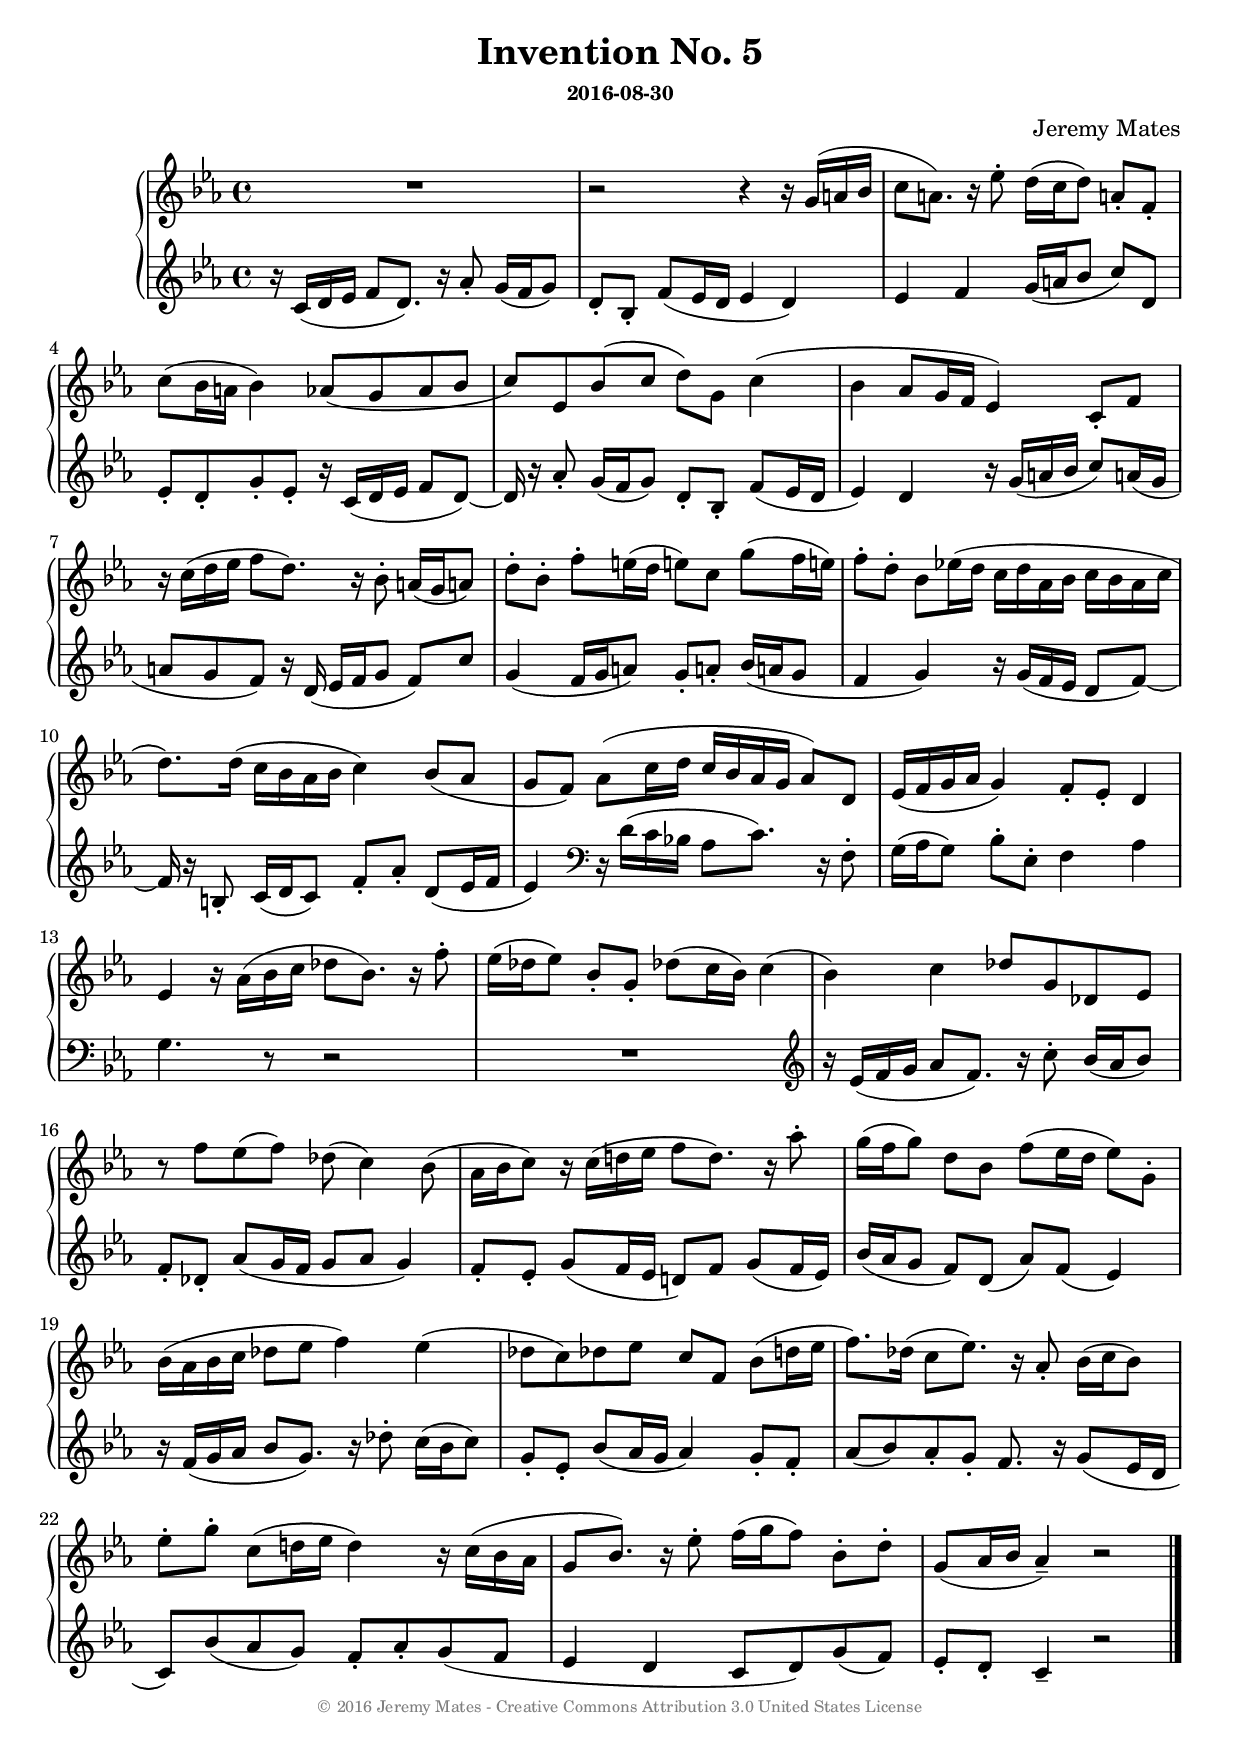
%%%%%%%%%%%%%%%%%%%%%%%%%%%%%%%%%%%%%%%%%%%%%%%%%%%%%%%%%%%%%%%%%%%%%%%%
%
% LilyPond engraving system - http://www.lilypond.org/

\version "2.18.2"
%
% Copyright (C) 2008 NICTA
% Author: Peter Chubb <peter.chubb AT nicta.com.au>
%
%
%  This program is free software; you can redistribute it and/or modify
%  it under the terms of the GNU General Public License, version 2,
%  as published by the Free Software Foundation.
%
%  This program is distributed in the hope that it will be useful,
%  but WITHOUT ANY WARRANTY; without even the implied warranty of
%  MERCHANTABILITY or FITNESS FOR A PARTICULAR PURPOSE.
%  See the GNU General Public License for more details.  It is
%  available in the Lilypond source tree, or at
%  http://www.gnu.org/licenses/old-licenses/gpl-2.0.html
%
% This script tries to make MIDI output from LilyPond a little more realistic.
% It tries to take articulations (slurs, staccato) into account, by 
% replacing notes  with sequential music of suitably time-scaled note plus 
% skip.
%
% It also tries to unfold trills turns etc., and take rallentendo 
% and accelerando into account.
%
% As my scheme knowledge is poor (I was teaching myself as I went), there 
% is much scope for improvement.

%
%%%USAGE
% In the \score section do:
%  \unfoldRepeats \articulate <<
%	all the rest of the score
% >>
% or use the lilywrap script.
%
% TO DO (prioritised, the ones that'll make the most difference first)
%
% * Dynamics.  
%   * Fix quantisation for dynamics on single note (replace note 
%     with tied 128th notes?) -- started, needs work.
%   * Make \fp do the right thing (loud start, then quiet).
%
% * Inegalite.  Notes on-beat steal time from notes off-beat.  
%   Degree of stealing is a parameter: from 1.0 (straight) 
%   to 1.5 (extreme swing).  Also fix tenuto to use this.
%
% * add accel (to match rall), and molto rall. I've never seen 
%   molto accel but some composer somewhere has probably used it.
%
% * Fermata, and Fermata Lunga
% * Add more synonyms for accel and rall: rit ritard stringendo 
%
% * Phrasing.
%   * Rall at end of piece
%   * Very slight accel into a phrase, rall out of it.
%   * Dynamics during a phrase????  unclear how these should be in 
%     the general case
%
% * Trill algorithm needs work.
%
% * Cope with more ornaments/articulations.
%    mordents, inverted-turns, etc.
%   -- accent needs better control of dynamics.
%   -- Articulations: mezzo-staccato, staccatissimo, portato.
%   -- Handling of generic ornaments (in lily, `\stopped'; in 
%		most early music:  ornament this note (trill, turn 
%		or mordent as the player wishes))
% * Automatic gruppetto at end of trill; better handling of 
%      initial/final grace notes on trill
% * Automatic ornaments.
%   * Spot cadences and ornament
%   * Look for quaver-dotted note for trills, for example.  
%   * Fill in steps. (Needs lookahead/lookbehind.)
% * `afterturn' -- a turn after the start of a note.
% * accidentals for trills and turns

#(use-modules (ice-9 debug))
#(use-modules (scm display-lily))

% PARAMETERS
% How much to compress notes marked Staccato.  CPE Bach says `as short as 
% may conveniently be played, as if the keys were too hot to touch'.  
% Most modern sources say 1/2 the notated length of a note.
#(define ac:staccatoFactor '(1 . 2)) 

% And tenuto (if we ever implement time stealing, this should be >1.0)
#(define ac:tenutoFactor '(1 . 1))

% How much to articulate normal notes.  CPE Bach says 1/2 (and 
% staccato should be `as short as may conveniently be played') but this 
% sounds too short for modern music.  7/8 sounds about right.
% DBG fiddling with this
#(define ac:normalFactor '(7 . 8))

% How much to slow down for a rall. or a poco rall.
% (or speed up for accel or poco accel)
#(define ac:rallFactor (ly:make-moment 60 100)) % 40% slowdown
#(define ac:pocoRallFactor (ly:make-moment 90 100)) % 10% slowdown

% The absolute time for a twiddle in a trill, in minutes.
% Start with 1/4 seconds == 1/240 minutes
#(define ac:maxTwiddleTime (ly:make-moment 1 240))


% Internal variables, don't touch.
% (should probably be part of a context somehow)

% Whether to slur, or not
#(define ac:inSlur #f)
#(define ac:inPhrasingSlur #f)

% Whether the current noteevent is in a trill spanner
#(define ac:inTrill #f)

% assume start in C major.  Key change events override this.
% Could get from context, but don't know how.
#(define ac:current-key (make-music
          'KeyChangeEvent
          'tonic
          (ly:make-pitch -1 0 0)
          'pitch-alist
          (list (cons 0 0)
                (cons 1 0)
                (cons 2 0)
                (cons 3 0)
                (cons 4 0)
                (cons 5 0)
                (cons 6 0))))


#(define ac:currentTempo (ly:make-moment 15 1)) % 4 = 60, measured wholes per minute
#(define ac:lastTempo ac:currentTempo) % for 'a tempo' or 'tempo I'

% The duration of the current note.  Start at a crotchet 
% for no good reason.
#(define ac:currentDuration (ly:make-duration 2 0 1 1)) 

% Debugging: display a moment plus some text.
% Returns its moment argument so can be used in-line.
#(define (display-moment  text m)
  (display text)
  (display (list (ly:moment-main-numerator m) "/" (ly:moment-main-denominator m)))
  m
)

% Track tempo (and maybe later, other context properties)
% as they change.  Needs to better cope with saving only Tempo I,
% otherwise a tempo goes back to the tempo before the last change.
#(define (ac:adjust-props sym music)
  (case sym
   ((tempoWholesPerMinute)
    (set! ac:currentTempo (ly:music-property music 'value))
    (set! ac:lastTempo ac:currentTempo)
  )))

% Raise note one step in the current diatonic scale.
#(define (ac:up note)
  (let* ((pitch (ly:music-property note 'pitch))
	 (notename (ly:pitch-notename pitch))
	 (new-notename (if (eq? notename 6) 0 (+ 1 notename)))
	 (alterations (ly:music-property ac:current-key 'pitch-alist))
	 (new-alteration (cdr (assq new-notename alterations)))
	 (new-octave (if (eq? new-notename 0) (+ 1 (ly:pitch-octave pitch))
		      (ly:pitch-octave pitch)))
       )
   (set! (ly:music-property note 'pitch)(ly:make-pitch new-octave new-notename new-alteration))))


% Lower note one step in the current diatonic scale.
#(define (ac:down note)
  (begin  (let* ((pitch (ly:music-property note 'pitch))
	 (notename (ly:pitch-notename pitch))
	 (new-notename (if (eq? notename 0) 6 (- notename 1)))
	 (alterations (ly:music-property ac:current-key 'pitch-alist))
	 (new-alteration (cdr (assq new-notename alterations)))
	 (new-octave (if (eq? new-notename 6) (- (ly:pitch-octave pitch) 1)
		      (ly:pitch-octave pitch)))
       )
   (set! (ly:music-property note 'pitch)(ly:make-pitch new-octave new-notename new-alteration))))
)

% Shorten a note, and save the note's original duration in ac:currentDuration
#(define (ac:articulate-one-note m fraction)
  "Replace m with m*fraction"
  (if  (eq? 'NoteEvent (ly:music-property m 'name))
   (let*
    ((dur (ly:music-property m 'duration))
     (l (ly:duration-log dur))
     (d (ly:duration-dot-count dur))
     (factor (ly:duration-factor dur))
     (num (car fraction))
     (denom (cdr fraction)))
    (begin
     (set! ac:currentDuration dur)
     (set! (ly:music-property m 'duration)
      (ly:make-duration l d
       (* num (car factor))
       (* denom (cdr factor))))))
   m))

% helper routine to set duration.
#(define (ac:setduration music duration)
  "Set a note's duration."
  (let ((eventtype (ly:music-property music 'name)))
   (if 
    (or 
     (eq? eventtype 'NoteEvent)
     (eq? eventtype 'RestEvent)
     (eq? eventtype 'SkipEvent))
    (set! (ly:music-property music 'duration) duration))))

% Add an articulation event to a note.
% Used in afterGrace to mark all notes as tenuto, so they're not shortened 
#(define (ac:add-articulation type music)
    (music-map (lambda (m)
		(if (eq? 'EventChord (ly:music-property m 'name))
		 (set! (ly:music-property m 'elements)
		  (append (ly:music-property m 'elements)
		   (list (make-music 'ArticulationEvent 'articulation-type type)))))
		m)
     music))

% Gradually speed up a piece of music.  Stolen from the feather code in 
% the Lilypond base.
% Overflows moment and causes infinite Lilypond loop, or segv
% --- DON'T USE
#(define (ac:accel music factor)
  (let*
   ((orig-duration (ly:music-length music))
    (multiplier (ly:make-moment 1 1)))

   (music-map 
    (lambda (mus)
     (if (and (eq? (ly:music-property mus 'name) 'EventChord)
	  (< 0 (ly:moment-main-denominator (ly:music-length mus))))
      (begin
       (ly:music-compress mus multiplier)
       (set! multiplier (ly:moment-mul factor multiplier)))
    )
     mus)
    music)
   (ly:music-compress
    music
    (ly:moment-div orig-duration (ly:music-length music)))
   music))


% Convert a long note to an equivalent set of short notes, tied together.
% Still experimental, so disabled for now.
#(define (ac:to128 music) music)

#(define (ac:to128_disabled music)
  (if (or (eq? 'SkipEvent (ly:music-property music 'name))
	(eq? 'NoteEvent (ly:music-property music 'name)))
   (let* ((dur (ly:music-property music 'duration))
	  (log2 (ly:duration-log dur))
	 (shiftcount (- 6 log2))
	 (lastm (ly:music-deep-copy (shift-duration-log music shiftcount 0))))
   (set! (ly:music-property music 'elements) 
    (cons (make-music 'TieEvent) (ly:music-property music 'elements)))
   (make-sequential-music (list
			   (make-repeat "unfold" (1- (expt 2 shiftcount)) 
			    (make-sequential-music (list music)) '())
			   lastm)))
 music))


% absolute time in minutes of a length of music, as a rational number (moment)
#(define (ac:abstime music)
  (ly:moment-div (ly:music-length music) ac:currentTempo))

% convert absolute time (in minutes) to a moment in the current tempo
#(define (ac:abs->mom m)
  (ly:moment-mul m ac:currentTempo))


% a moment that is ac:maxTwiddletime seconds at the current tempo.
#(define (ac:targetTwiddleTime)
  (ac:abs->mom ac:maxTwiddleTime))


% Nearest twiddletime (in minutes) achievable with power-of-2 divisions of 
% the original music.  (twiddletime is the time for one pair of notes
% in a trill)
% If the music has a precomputed twiddletime (e.g., from \afterGrace) use that.
#(define (ac:twiddletime music)
  (let* ((tr (filter (lambda (x)
		     (and (eq? 'ArticulationEvent (ly:music-property x 'name))
		      (string= "trill" (ly:music-property x 'articulation-type))))
	      (ly:music-property music 'elements)))
	 (pre-t (if (pair? tr) (ly:music-property (car tr) 'twiddle)
		 '()))
	 (t (ac:targetTwiddleTime)))
   (if (ly:moment? pre-t)
    pre-t
    (let loop ((len (ly:music-length music)))
     (if (ly:moment<? t len)
      (loop (ly:moment-mul len (ly:make-moment 1 2)))
      len)))))



% Note: I'm assuming early music practice of starting on the auxiliiary note.
% Needs to add gruppetto if it's a long trill (TODO)
#(define (ac:trill music)
  " Replace music with time-compressed repeats of the music,
    maybe accelerating if the length is longer than a crotchet "
  (let* ((hemisemidur (ly:make-duration 5 0 1 1))
	 (orig-len  (ly:music-length music))
	 (t (ac:twiddletime music))
	 (uppernote '())
	 (note_moment (ly:moment-mul t (ly:make-moment 1 2)))
	 (c1 (ly:moment-div orig-len note_moment))
	 (c2 (inexact->exact
	      (round (/ (ly:moment-main-numerator c1)
		      (* 2 (ly:moment-main-denominator c1))))))
	 (count (if (< c2 2) 2 c2)))

   (set! (ly:music-property music 'elements)
    (filter (lambda (y) (eq? 'NoteEvent (ly:music-property y 'name)))
     (ly:music-property music 'elements)))
   (map (lambda (y) (ac:setduration y hemisemidur))
    (ly:music-property music 'elements))
   (set! uppernote (ly:music-deep-copy music))
   (map (lambda (y) (ac:up y))
    (filter
     (lambda (z) (eq? 'NoteEvent (ly:music-property z 'name)))
     (ly:music-property uppernote 'elements)))
   
   (let* ((trillMusicElements
	  (let loop ((so_far (list uppernote music))
		     (c count))
	   (if (> c 1)
	    (loop (append (list (ly:music-deep-copy uppernote) (ly:music-deep-copy music)) so_far) (1- c))
	    so_far)))
	  (trillMusic (make-sequential-music trillMusicElements))
	  (newlen (ly:music-length trillMusic))
	  (factor (ly:moment-div  orig-len newlen)))
    (ly:music-compress trillMusic factor)
; accelerating the music seems to put lily into an infinite loop in 
; its layout and midi engines.
;    (let* ((realfactor (exp (* (/ 1.0 count) (log 0.75))))
;	   (factor (ly:make-moment (inexact->exact (round (* 1024 realfactor)))
;		    1024)))
;     (ac:accel trillMusic factor))
 )))




% If there's an articulation, use it.
% If in a slur, use (1 . 1) instead.
% Treat phrasing slurs as slurs, but allow explicit articulation.
% (Maybe should treat staccato under a phrasing slur as mezzo-staccato?)
%
% Expect an EventChord.
%
% trills, turns, ornaments etc.  are also treated as Articulations.
% Split into two functions:
%  ac:getactions traverses the elements in the EventChord 
%		and calculates the parameters.
%  ac:articulate-chord applies the actions to each NoteEvent in 
%		the EventChord.
#(define (ac:getactions music)
  (let  loop ((factor ac:normalFactor)
	      (newelements '())
	      (es (ly:music-property music 'elements))
	      (actions '()))
   (if (null? es)
    (begin
     (set! (ly:music-property music 'elements) (reverse newelements))
     (cond
      (ac:inTrill (cons 'trill actions))
      ((and (eq? factor ac:normalFactor) (or ac:inSlur ac:inPhrasingSlur))
       (append actions (list 'articulation  '(1 . 1)) ))
      (else (append actions (list 'articulation  factor)))))
    ; else part
    (let ((e (car es))
	  (tail (cdr es)))
     (case (ly:music-property e 'name)

      ((BeamEvent) ; throw away beam events, or they'll be duplicated by turn or trill
       (loop factor newelements tail actions))

      ((SkipEvent)
       (loop (cons 1 1) (cons e newelements) tail actions))

      ((RestEvent)
       (loop (cons 1 1) (cons e newelements) tail actions))

      ((ArticulationEvent)
       (let ((articname (ly:music-property e 'articulation-type)))
	; TODO: add more here
	(cond
	 ((string= articname "staccato")
	  (loop ac:staccatoFactor newelements tail actions))
	 ((string= articname "tenuto")
	  (loop ac:tenutoFactor newelements tail actions))
	 ((string= articname "mordent")
	  (loop factor newelements tail (cons 'mordent actions)))
	 ((string= articname "prall")
	  (loop (cons 1 1) newelements tail (cons 'trill actions)))
	 ((string= articname "trill")
	  (loop (cons 1 1) newelements tail (cons 'trill actions)))
	 ((string= articname "turn")
	  (loop (cons 1 1) newelements tail (cons 'turn actions)))
	 (else (loop factor (cons e newelements) tail actions)))))

      ((TextScriptEvent)
       (let ((t (ly:music-property e 'text)))
	(if (not (string? t))
	 (loop factor (cons e newelements) tail actions)
	 (begin
	  (cond
	   ((or
	     (string= t "rall")
	     (string= t "Rall")
	     (string= t "rit.")
	     (string= t "rall."))
	    (loop factor (cons e newelements) tail (cons 'rall actions)))
	   ((or 
	     (string= t "poco rall.")
	     (string= t "poco rit."))
	    (loop factor (cons e newelements) tail (cons 'pocoRall actions)))
	   ((or (string= t "a tempo")
	     (string= t "tempo I"))
	  (loop factor (cons e newelements) tail (cons 'aTempo actions)))
	   (else (loop factor (cons e newelements) tail actions)))))))

      ((SlurEvent)
       (let ((direction (ly:music-property e 'span-direction)))
	(set! ac:inSlur (eq? direction -1))
	(loop factor newelements tail actions)))

      ((TrillSpanEvent)
       (let ((direction (ly:music-property e 'span-direction)))
	(set! ac:inTrill (eq? direction -1))
	(loop factor newelements tail (cons 'trill actions))))

      ((PhrasingSlurEvent)
       (let ((direction (ly:music-property e 'span-direction)))
	(set! ac:inPhrasingSlur (eq? direction -1))
	(loop factor newelements tail actions)))

      (else (loop factor (cons e newelements) tail actions)))))))



#(define (ac:articulate-chord music)
  (begin
   (cond 

    ((eq? 'EventChord (ly:music-property music 'name))
     (let loop ((actions (ac:getactions music)))
      (if (null? actions)
	(if (ly:moment> (ly:music-length music) (make-moment 1 4))
	 (ac:to128  music)
	 music)

      (case (car actions)

       ((articulation)
	(map
	 (lambda (x) (ac:articulate-one-note x (cadr actions)))
	 (ly:music-property music 'elements))
	(let*
	 ((num (caadr actions))
	  (denom (cdadr actions))
	  (mult (ly:duration-factor ac:currentDuration))
	  (newnum (* (- denom num) (car mult)))
	  (newdenom (* (cdr mult) denom))
	  (len (ly:duration-log ac:currentDuration))
	  (dots (ly:duration-dot-count ac:currentDuration)))

	 (if (not (eq? num denom))
	  (make-sequential-music
	   (list (ac:to128 music)
	   (make-music 'EventChord 'elements 
	    (list
	     (make-music 'SkipEvent 'duration (ly:make-duration len dots newnum newdenom))))))
	  music)))

       ((rall)
	(set! ac:currentTempo (ly:moment-mul ac:currentTempo ac:rallFactor))
	(let ((pset (make-music 'PropertySet
	   'value
	   ac:currentTempo
	   'symbol
	   'tempoWholesPerMinute)))
	 (if (null? (cdr actions))
	  (make-sequential-music (list pset music))
	  (make-sequential-music
	   (list pset (loop (cdr actions)))))))

       ((pocoRall)
	(set! ac:currentTempo (ly:moment-mul ac:currentTempo ac:pocoRallFactor))
	(let ((pset (make-music 'PropertySet
	   'value 
	   ac:currentTempo
	   'symbol
	   'tempoWholesPerMinute)))
	 (if (null? (cdr actions))
	  (make-sequential-music (list pset music))
	  (make-sequential-music
	   (list pset (loop (cdr actions)))))))

       ((aTempo)
	(set! ac:currentTempo ac:lastTempo)
	(let ((pset (make-music 'PropertySet
	   'value 
	   ac:currentTempo
	   'symbol
	   'tempoWholesPerMinute)))
	 (if (null? (cdr actions))
	  (make-sequential-music (list pset music))
	  (make-sequential-music
	   (list pset (loop (cdr actions)))))))

       ((trill)
	 (ac:trill music))

       ((turn)
	(let*
	 ((dur (ly:music-property
		(car (ly:music-property music 'elements)) 'duration))
	  (factor (ly:duration-factor dur))
	  (newdur (ly:make-duration (+ (ly:duration-log dur) 2)
		   (ly:duration-dot-count dur) (car factor)(cdr factor))))
	 (begin
	  (map (lambda (y) (ac:setduration y newdur)) 
	   (ly:music-property music 'elements))
	  (let* ((above (ly:music-deep-copy music))
		 (below (ly:music-deep-copy music))
		 (newmusic (make-sequential-music (list above music below music))))
	   (begin
	    (map (lambda (y) (ac:down y))
	     (filter 
	      (lambda (z) (eq? 'NoteEvent (ly:music-property z 'name)))
	      (ly:music-property below 'elements)))
	    (map (lambda (y) (ac:up y))
	     (filter 
	      (lambda (z) (eq? 'NoteEvent (ly:music-property z 'name)))
	      (ly:music-property above 'elements)))
	    newmusic)))))
     ))))

    ((eq? 'KeyChangeEvent (ly:music-property music 'name))
     (set! ac:current-key music)
     music
   )

    ((eq? 'PropertySet (ly:music-property music 'name))
     (ac:adjust-props (ly:music-property music 'symbol) music)
     music)

    (else  music))
 ))



% At last ... here's the music function that aplies all the above to a
% score.
articulate = #(define-music-function (parser location music)
	       (ly:music?)
	       "Adjust times of note to add tenuto, staccato and 
                normal articulations.
		"
	       (music-map ac:articulate-chord music)
	       )


% Override \afterGrace to be in terms of audio, not spacing.
afterGrace =
#(define-music-function
  (parser location main grace)
  (ly:music? ly:music?)

  (let*
   ((main-length (ly:music-length main))
    (grace-orig-length (ly:music-length grace))
    (gracelen (ac:twiddletime main))
    (grace-factor (ly:moment-div gracelen grace-orig-length))
    (new-main-length (ly:moment-sub main-length gracelen))
    (factor (ly:moment-div new-main-length main-length))
  )
   (map (lambda (y) (set! (ly:music-property y 'twiddle) gracelen))
	 (filter (lambda (z) 
		  (and 
		   (eq? 'ArticulationEvent (ly:music-property z 'name))
		   (string= "trill" (ly:music-property z 'articulation-type))))
	  (ly:music-property main 'elements)))
   (ac:add-articulation "tenuto" grace)
   (make-sequential-music  (list (ly:music-compress main factor) (ly:music-compress grace grace-factor)))))

% An appoggiatura takes half the duration of the main note, 
% or 1/3 if the note is dotted (i.e., half the undotted equivalent time)
% Somewhere around the end of the 19th, start of 20th century the rules 
% changed, but my main interest is early music.
appoggiatura = 
#(define-music-function (parser location grace main)
  (ly:music? ly:music?)
  (let* ((maindur (ly:music-length main))
	 (grace-orig-len (ly:music-length grace))
	 (numerator (ly:moment-main-numerator maindur))
	 (factor (if (eq? (remainder numerator 3) 0)
		  (ly:make-moment 1 3) (ly:make-moment 1 2))))
   (ly:music-compress grace factor)
   (ly:music-compress main (ly:moment-sub (ly:make-moment 1 1) factor))
   
    (set! (ly:music-property grace 'elements)
     (append (ly:music-property grace 'elements)
      (list (make-music 'SlurEvent 'span-direction -1))))
    (set! (ly:music-property main 'elements)
     (append (ly:music-property main 'elements)
      (list (make-music 'SlurEvent 'span-direction 1))))
     (make-sequential-music (list grace main))))
   


#(define-markup-list-command (paragraph layout props args) (markup-list?)
 (interpret-markup-list layout props
   (make-justified-lines-markup-list (cons (make-hspace-markup 0) args))))

\header {
  title       = "Invention No. 5"
  composer    = "Jeremy Mates"
  subsubtitle = "2016-08-30"
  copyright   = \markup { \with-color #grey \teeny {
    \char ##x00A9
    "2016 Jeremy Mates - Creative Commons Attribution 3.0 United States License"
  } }
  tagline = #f
}

normtempo = { \tempo 4=96 }

keytempoetc = {
  \key c \minor
  \time 4/4
}

%%%%%%%%%%%%%%%%%%%%%%%%%%%%%%%%%%%%%%%%%%%%%%%%%%%%%%%%%%%%%%%%%%%%%%%%
%
% Music

sopa = \relative c'' {
  R1
  r2 r4 r16 g16( a bes
  c8 a8.) r16 ees'8-. d16( c d8) a-. f-.
  c'( bes16 a bes4) aes8( g aes bes

  c8) ees, bes'8( c d8) g, c4(
  bes4 aes8 g16 f ees4) c8-. f
  r16 c'( d ees f8 d8.) r16 bes8-. a16( g a8)
  d8-. bes-. f'-. e16( d e8) c g'( f16 e)

  f8-. d-. bes ees16( d c d aes bes c bes aes c
  d8.) d16( c16 bes aes bes c4) bes8( aes
  g8 f) aes( c16 d c bes aes g aes8) d,
  ees16( f16 g aes g4) f8-. ees-. d4

  ees4 r16 aes16( bes c des8 bes8.) r16 f'8-.
  ees16( des ees8) bes8-. g-. des'( c16 bes) c4(
  bes4) c des8 g,8 des ees8
  r8 f'8 ees( f8) des( c4) bes8(

  aes16 bes c8) r16 c16( d ees f8 d8.) r16 aes'8-.
  g16( f g8) d8 bes f'( ees16 d ees8) g,-.
  bes16( aes bes c des8 ees f4) ees(
  des8 c) des ees c f, bes8( d16 ees

  f8.) des16( c8 ees8.) r16 aes,8-. bes16( c bes8)
  ees8-. g-. c,8( d16 ees d4) r16 c16( bes aes
  g8 bes8.) r16 ees8-. f16( g f8) bes,8-. d-.
  g,( aes16 bes aes4--) r2
}

altoa = \relative c' {
  r16 c16( d ees f8 d8.) r16 aes'8-. g16( f g8)
  d8-. bes-. f'( ees16 d ees4 d)
  ees4 f g16( a bes8 c) d,
  ees8-. d-. g-. ees-. r16 c16( d ees f8 d8)~

  d16 r16 aes'8-. g16( f g8) d-. bes-. f'( ees16 d
  ees4) d r16 g16( a bes c8) a16( g
  a8 g f) r16 d16( ees f g8 f) c'8
  g4( f16 g a8) g-. a-. bes16( a g8

  f4 g) r16 g16( f ees d8 f8~)
  f16 r16 b,8-. c16( d c8) f-. aes-. d,( ees16 f
  ees4) \clef bass r16 d16( c bes aes8 c8.) r16 f,8-.
  g16( aes g8) bes-. ees,-. f4 aes

  g4. r8 r2
  R1 \clef treble
  r16 ees'16( f g aes8 f8.) r16 c'8-. bes16( aes bes8)
  f8-. des-. aes'( g16 f g8 aes g4)

  f8-. ees-. g8( f16 ees d8) f8 g( f16 ees)
  bes'16( aes g8 f) d8( aes') f( ees4)
  r16 f16( g aes bes8 g8.) r16 des'8-. c16( bes c8)
  g8-. ees-. bes'( aes16 g aes4) g8-. f-.

  aes8( bes) aes-. g-. f8. r16 g8( ees16 d
  c8) bes'( aes g) f-. aes-. g( f
  ees4 d c8 d) g8( f)
  ees8-. d-. c4-- r2
}

midiupper = {
  \normtempo
  << {
    \sopa
  } {
    \altoa
  } >>
}

scoreupper = {
  \accidentalStyle "neo-modern"
  \keytempoetc
  \sopa
  \bar "|."
}
scorelower = {
  \accidentalStyle "neo-modern"
  \keytempoetc
  \altoa
  \bar "|."
}

\book {
% \paper {
%   #(set-paper-size "letter")
% }
  \score {
    \new PianoStaff = "PianoStaff_pf" <<
      <<
        \new Staff = "Staff_pfUpper" << \scoreupper >>
        \new Staff = "Staff_pfLower" << \scorelower >>
      >>
    >>
    \layout { }
  }
  \score {
    \unfoldRepeats \articulate {
      \new Staff = "midi" <<
        \set Score.midiChannelMapping = #'instrument
        \midiupper
      >>
    }
    \midi { }
  }
%  \markuplist { \paragraph { \with-color #grey \teeny {
%This work is licensed under the Creative Commons Attribution 3.0 United
%States License. To view a copy of this license, visit
%http://creativecommons.org/licenses/by/3.0/us/ or send a letter to
%Creative Commons, 171 Second Street, Suite 300, San Francisco,
%California, 94105, USA.
%} } }
}
